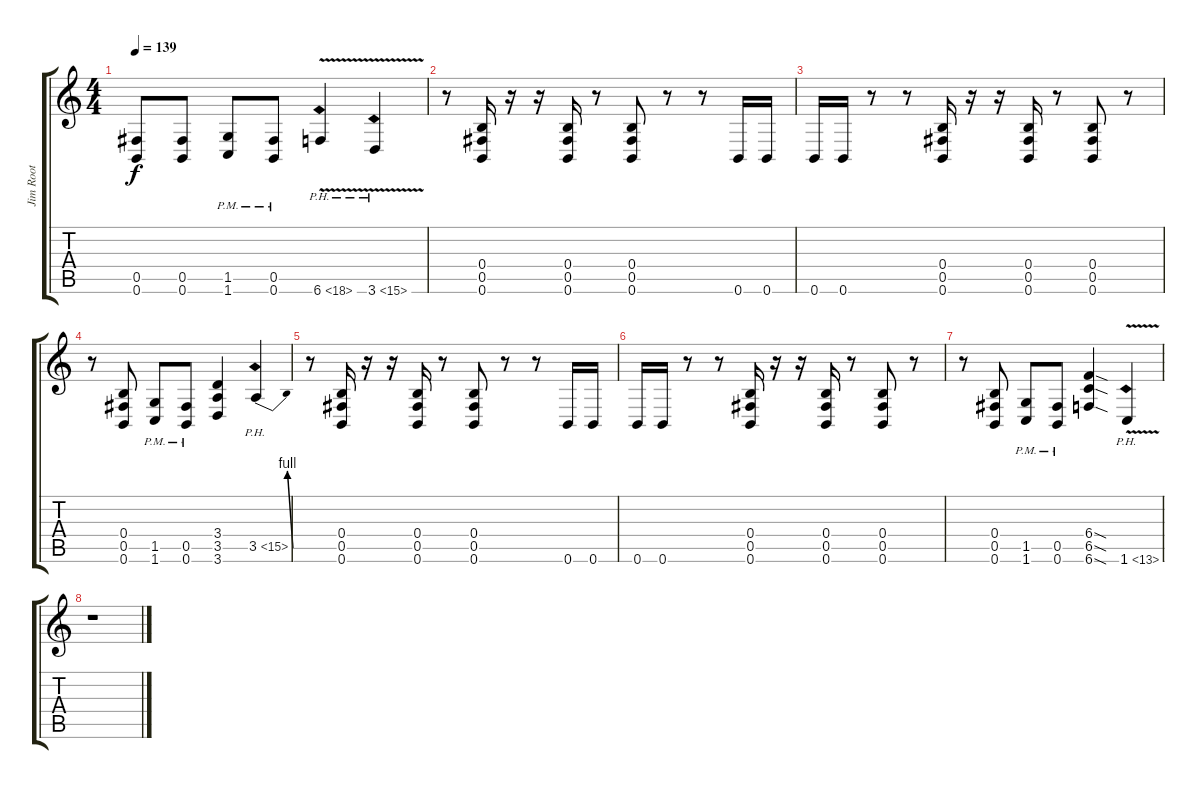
\track ("Jim Root" "Jim Root") {instrument distortionguitar}
\staff {score tabs}
\tuning (Db4 Ab3 E3 B2 Gb2 B1) {hide}
\ts (4 4)
\tempo 139
\clef g2
\ks c
(0.5{t} 0.6{t}).8{dy f} (0.5 0.6).8 (1.5{pm} 1.6{pm}).8 (0.5{pm} 0.6{pm}).8 6.6{ph 12 v}.4 3.6{ph 12 v}.4 |
r.8 (0.4 0.5 0.6).16 r.16 r.16 (0.4 0.5 0.6).16 r.8 (0.4 0.5 0.6).8 r.8 r.8 0.6.16 0.6.16 |
0.6.16 0.6.16 r.8 r.8 (0.4 0.5 0.6).16 r.16 r.16 (0.4 0.5 0.6).16 r.8 (0.4 0.5 0.6).8 r.8 |
r.8 (0.4 0.5 0.6).8 (1.5{pm} 1.6{pm}).8 (0.5{pm} 0.6{pm}).8 (3.4 3.5 3.6).4 3.5{be (bend 0 0 60 4) ph 12}.4 |
r.8 (0.4 0.5 0.6).16 r.16 r.16 (0.4 0.5 0.6).16 r.8 (0.4 0.5 0.6).8 r.8 r.8 0.6.16 0.6.16 |
0.6.16 0.6.16 r.8 r.8 (0.4 0.5 0.6).16 r.16 r.16 (0.4 0.5 0.6).16 r.8 (0.4 0.5 0.6).8 r.8 |
r.8 (0.4 0.5 0.6).8 (1.5{pm} 1.6{pm}).8 (0.5{pm} 0.6{pm}).8 (6.4{sod} 6.5{sod} 6.6{sod}).4 1.6{ph 12 v}.4 |
r.1
